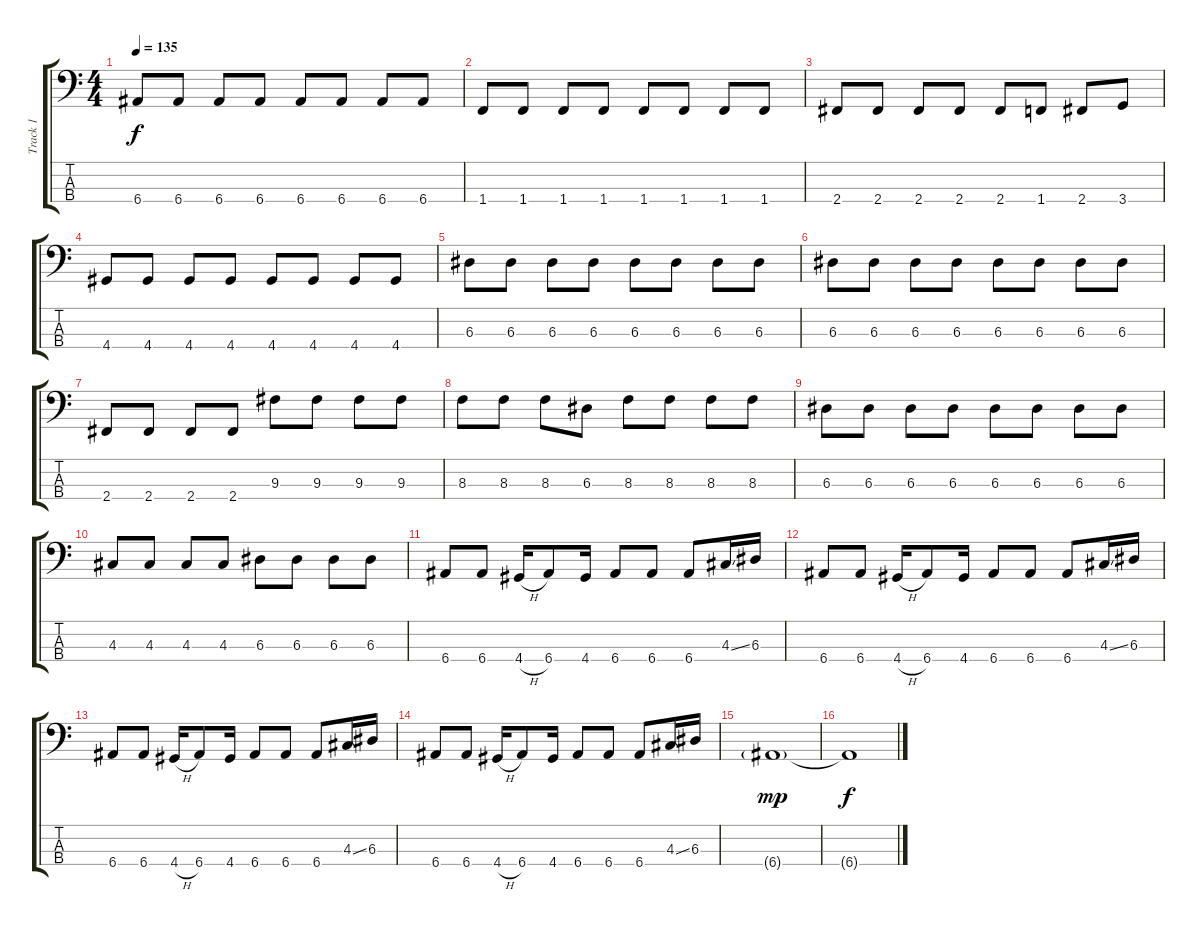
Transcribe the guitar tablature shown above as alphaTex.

\track ("Track 1" "Track 1") {instrument electricbassfinger}
\staff {score tabs}
\tuning (G2 D2 A1 E1) {hide}
\ts (4 4)
\tempo 135
\clef f4
\ks c
6.4.8{dy f} 6.4.8 6.4.8 6.4.8 6.4.8 6.4.8 6.4.8 6.4.8 |
1.4.8 1.4.8 1.4.8 1.4.8 1.4.8 1.4.8 1.4.8 1.4.8 |
2.4.8 2.4.8 2.4.8 2.4.8 2.4.8 1.4.8 2.4.8 3.4.8 |
4.4.8 4.4.8 4.4.8 4.4.8 4.4.8 4.4.8 4.4.8 4.4.8 |
6.3.8 6.3.8 6.3.8 6.3.8 6.3.8 6.3.8 6.3.8 6.3.8 |
6.3.8 6.3.8 6.3.8 6.3.8 6.3.8 6.3.8 6.3.8 6.3.8 |
2.4.8 2.4.8 2.4.8 2.4.8 9.3.8 9.3.8 9.3.8 9.3.8 |
8.3.8 8.3.8 8.3.8 6.3.8 8.3.8 8.3.8 8.3.8 8.3.8 |
6.3.8 6.3.8 6.3.8 6.3.8 6.3.8 6.3.8 6.3.8 6.3.8 |
4.3.8 4.3.8 4.3.8 4.3.8 6.3.8 6.3.8 6.3.8 6.3.8 |
6.4.8 6.4.8 4.4{h}.16 6.4.8 4.4.16 6.4.8 6.4.8 6.4.8 4.3{ss}.16 6.3.16 |
6.4.8 6.4.8 4.4{h}.16 6.4.8 4.4.16 6.4.8 6.4.8 6.4.8 4.3{ss}.16 6.3.16 |
6.4.8 6.4.8 4.4{h}.16 6.4.8 4.4.16 6.4.8 6.4.8 6.4.8 4.3{ss}.16 6.3.16 |
6.4.8 6.4.8 4.4{h}.16 6.4.8 4.4.16 6.4.8 6.4.8 6.4.8 4.3{ss}.16 6.3.16 |
6.4{g}.1{dy mp} |
6.4{t}.1{dy f}
